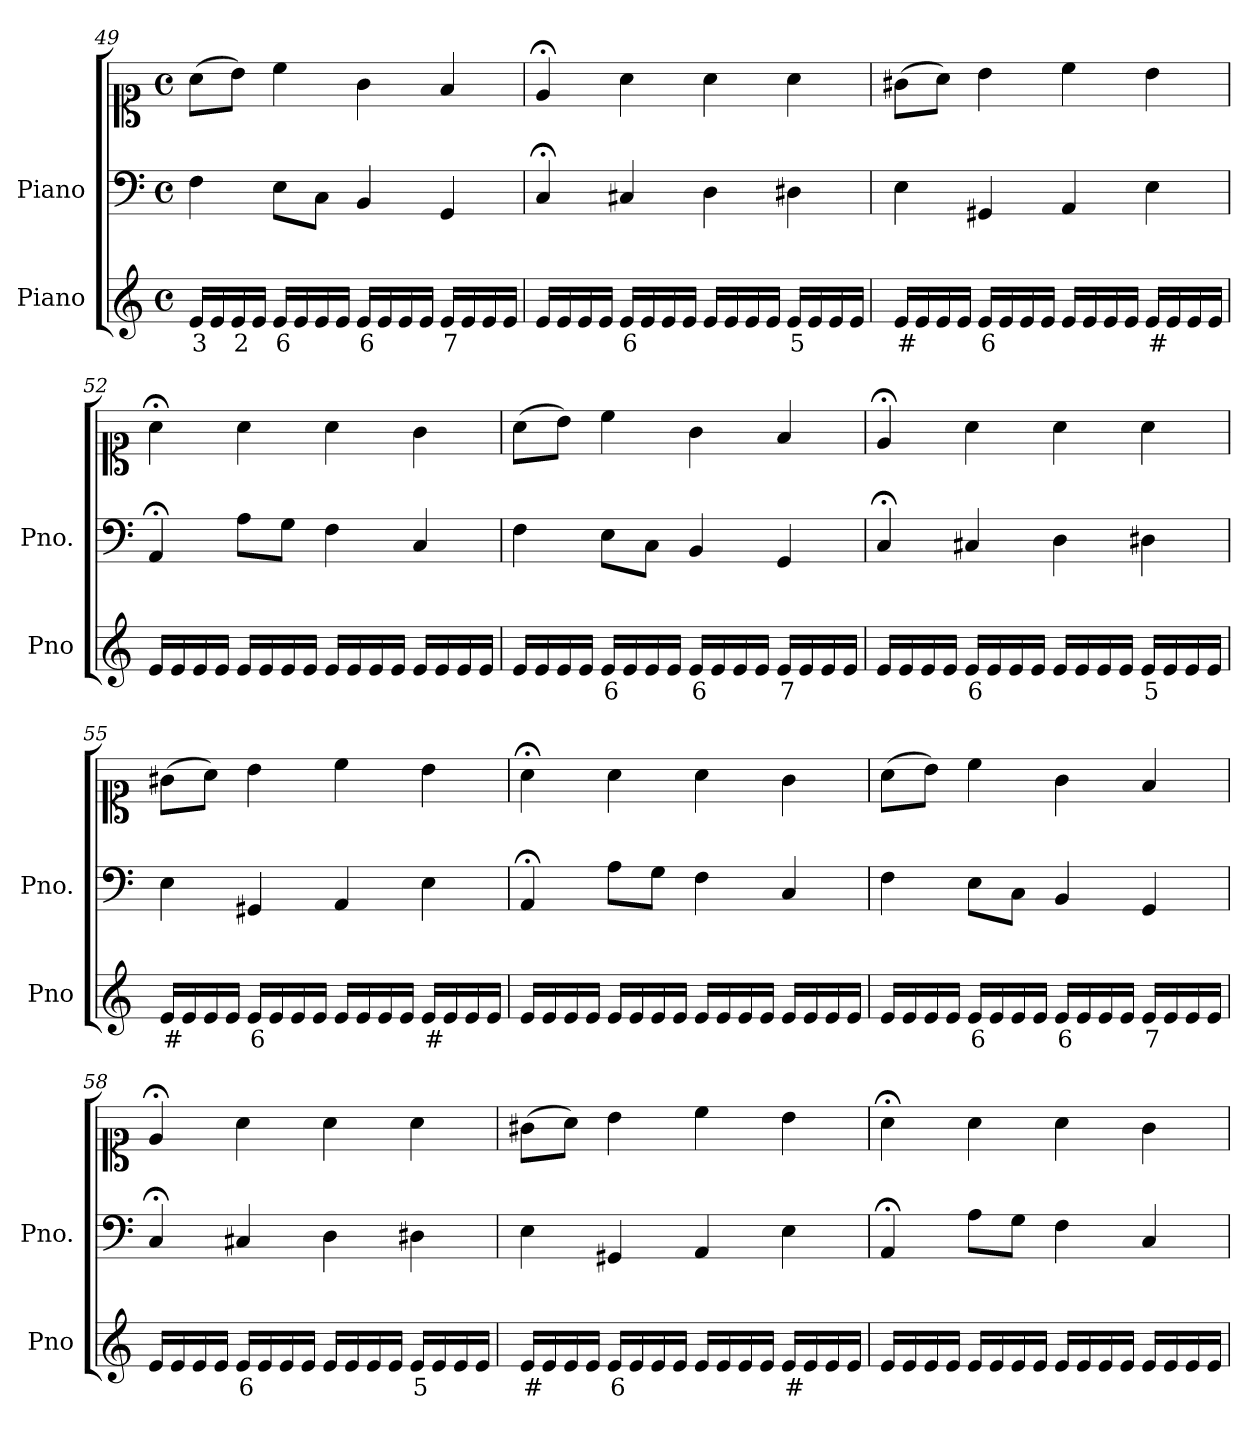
**kern	**text	**kern	**kern
*part2	*part2	*part1	*part1
*staff3	*staff3	*staff2	*staff1
*I"Piano	*	*I"Piano	*
*I'Pno	*	*I'Pno.	*
*clefG2	*	*clefF4	*clefC1
*k[]	*	*k[]	*k[]
*M4/4	*	*M4/4	*M4/4
*met(c)	*	*met(c)	*met(c)
=49	=49	=49	=49
!	!LO:LY:b	!	!
16e/LL	3	4F\	(>8a\L
16e/	.	.	.
!	!LO:LY:b	!	!
16e/	2	.	8b\J)
16e/JJ	.	.	.
!	!LO:LY:b	!	!
16e/LL	6	8E\L	4cc\
16e/	.	.	.
!	!LO:LY:b	!	!
16e/	_	8C\J	.
16e/JJ	.	.	.
!	!LO:LY:b	!	!
16e/LL	6	4BB/	4g\
16e/	.	.	.
16e/	.	.	.
16e/JJ	.	.	.
!	!LO:LY:b	!	!
16e/LL	7	4GG/	4f/
16e/	.	.	.
16e/	.	.	.
16e/JJ	.	.	.
=50	=50	=50	=50
16e/LL	.	4C;</	4e;</
16e/	.	.	.
16e/	.	.	.
16e/JJ	.	.	.
!	!LO:LY:b	!	!
16e/LL	6	4C#X/	4a\
16e/	.	.	.
16e/	.	.	.
16e/JJ	.	.	.
16e/LL	.	4D\	4a\
16e/	.	.	.
16e/	.	.	.
16e/JJ	.	.	.
!	!LO:LY:b	!	!
16e/LL	5	4D#X\	4a\
16e/	.	.	.
16e/	.	.	.
16e/JJ	.	.	.
=51	=51	=51	=51
!	!LO:LY:b	!	!
16e/LL	#	4E\	(>8g#X\L
16e/	.	.	.
16e/	.	.	8a\J)
16e/JJ	.	.	.
!	!LO:LY:b	!	!
16e/LL	6	4GG#X/	4b\
16e/	.	.	.
16e/	.	.	.
16e/JJ	.	.	.
16e/LL	.	4AA/	4cc\
16e/	.	.	.
16e/	.	.	.
16e/JJ	.	.	.
!	!LO:LY:b	!	!
16e/LL	#	4E\	4b\
16e/	.	.	.
16e/	.	.	.
16e/JJ	.	.	.
=52	=52	=52	=52
16e/LL	.	4AA;</	4a;<\
16e/	.	.	.
16e/	.	.	.
16e/JJ	.	.	.
16e/LL	.	8A\L	4a\
16e/	.	.	.
!	!LO:LY:b	!	!
16e/	_	8G\J	.
16e/JJ	.	.	.
16e/LL	.	4F\	4a\
16e/	.	.	.
16e/	.	.	.
16e/JJ	.	.	.
16e/LL	.	4C/	4g\
16e/	.	.	.
16e/	.	.	.
16e/JJ	.	.	.
=53	=53	=53	=53
16e/LL	.	4F\	(>8a\L
16e/	.	.	.
16e/	.	.	8b\J)
16e/JJ	.	.	.
!	!LO:LY:b	!	!
16e/LL	6	8E\L	4cc\
16e/	.	.	.
16e/	.	8C\J	.
16e/JJ	.	.	.
!	!LO:LY:b	!	!
16e/LL	6	4BB/	4g\
16e/	.	.	.
16e/	.	.	.
16e/JJ	.	.	.
!	!LO:LY:b	!	!
16e/LL	7	4GG/	4f/
16e/	.	.	.
16e/	.	.	.
16e/JJ	.	.	.
=54	=54	=54	=54
16e/LL	.	4C;</	4e;</
16e/	.	.	.
16e/	.	.	.
16e/JJ	.	.	.
!	!LO:LY:b	!	!
16e/LL	6	4C#X/	4a\
16e/	.	.	.
16e/	.	.	.
16e/JJ	.	.	.
16e/LL	.	4D\	4a\
16e/	.	.	.
16e/	.	.	.
16e/JJ	.	.	.
!	!LO:LY:b	!	!
16e/LL	5	4D#X\	4a\
16e/	.	.	.
16e/	.	.	.
16e/JJ	.	.	.
=55	=55	=55	=55
!	!LO:LY:b	!	!
16e/LL	#	4E\	(>8g#X\L
16e/	.	.	.
16e/	.	.	8a\J)
16e/JJ	.	.	.
!	!LO:LY:b	!	!
16e/LL	6	4GG#X/	4b\
16e/	.	.	.
16e/	.	.	.
16e/JJ	.	.	.
16e/LL	.	4AA/	4cc\
16e/	.	.	.
16e/	.	.	.
16e/JJ	.	.	.
!	!LO:LY:b	!	!
16e/LL	#	4E\	4b\
16e/	.	.	.
16e/	.	.	.
16e/JJ	.	.	.
=56	=56	=56	=56
16e/LL	.	4AA;</	4a;<\
16e/	.	.	.
16e/	.	.	.
16e/JJ	.	.	.
16e/LL	.	8A\L	4a\
16e/	.	.	.
!	!LO:LY:b	!	!
16e/	_	8G\J	.
16e/JJ	.	.	.
16e/LL	.	4F\	4a\
16e/	.	.	.
16e/	.	.	.
16e/JJ	.	.	.
16e/LL	.	4C/	4g\
16e/	.	.	.
16e/	.	.	.
16e/JJ	.	.	.
=57	=57	=57	=57
16e/LL	.	4F\	(>8a\L
16e/	.	.	.
16e/	.	.	8b\J)
16e/JJ	.	.	.
!	!LO:LY:b	!	!
16e/LL	6	8E\L	4cc\
16e/	.	.	.
16e/	.	8C\J	.
16e/JJ	.	.	.
!	!LO:LY:b	!	!
16e/LL	6	4BB/	4g\
16e/	.	.	.
16e/	.	.	.
16e/JJ	.	.	.
!	!LO:LY:b	!	!
16e/LL	7	4GG/	4f/
16e/	.	.	.
16e/	.	.	.
16e/JJ	.	.	.
=58	=58	=58	=58
16e/LL	.	4C;</	4e;</
16e/	.	.	.
16e/	.	.	.
16e/JJ	.	.	.
!	!LO:LY:b	!	!
16e/LL	6	4C#X/	4a\
16e/	.	.	.
16e/	.	.	.
16e/JJ	.	.	.
16e/LL	.	4D\	4a\
16e/	.	.	.
16e/	.	.	.
16e/JJ	.	.	.
!	!LO:LY:b	!	!
16e/LL	5	4D#X\	4a\
16e/	.	.	.
16e/	.	.	.
16e/JJ	.	.	.
=59	=59	=59	=59
!	!LO:LY:b	!	!
16e/LL	#	4E\	(>8g#X\L
16e/	.	.	.
16e/	.	.	8a\J)
16e/JJ	.	.	.
!	!LO:LY:b	!	!
16e/LL	6	4GG#X/	4b\
16e/	.	.	.
16e/	.	.	.
16e/JJ	.	.	.
16e/LL	.	4AA/	4cc\
16e/	.	.	.
16e/	.	.	.
16e/JJ	.	.	.
!	!LO:LY:b	!	!
16e/LL	#	4E\	4b\
16e/	.	.	.
16e/	.	.	.
16e/JJ	.	.	.
=60	=60	=60	=60
16e/LL	.	4AA;</	4a;<\
16e/	.	.	.
16e/	.	.	.
16e/JJ	.	.	.
16e/LL	.	8A\L	4a\
16e/	.	.	.
!	!LO:LY:b	!	!
16e/	_	8G\J	.
16e/JJ	.	.	.
16e/LL	.	4F\	4a\
16e/	.	.	.
16e/	.	.	.
16e/JJ	.	.	.
16e/LL	.	4C/	4g\
16e/	.	.	.
16e/	.	.	.
16e/JJ	.	.	.
=	=	=	=
*-	*-	*-	*-
